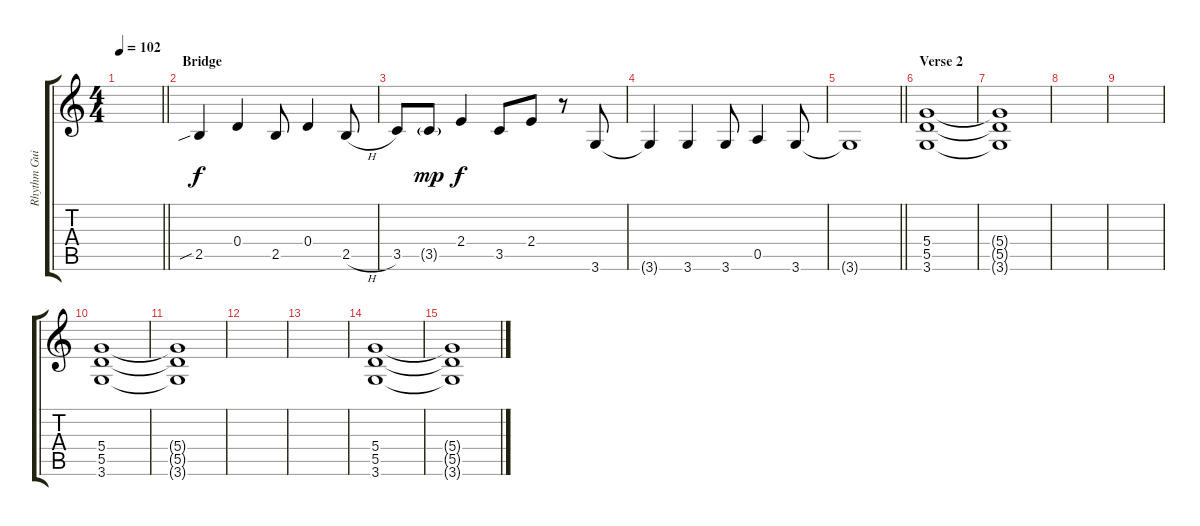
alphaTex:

\track ("Rhythm Guitar" "Rhythm Gui") {instrument electricguitarclean}
\staff {score tabs}
\tuning (E4 B3 G3 D3 A2 E2) {hide}
\ts (4 4)
\tempo 102
\clef g2
\barLineRight lightlight
\ks c
|
\section ("" "Bridge")
2.5{sib}.4 0.4.4 2.5.8 0.4.4 2.5{h}.8 |
3.5.8 3.5{g}.8{dy mp} 2.4.4{dy f} 3.5.8 2.4.8 r.8 3.6.8 |
3.6{t}.4 3.6.4 3.6.8 0.5.4 3.6.8 |
\barLineRight lightlight
3.6{t}.1 |
\section ("" "Verse 2")
(5.4 5.5 3.6).1 |
(5.4{t} 5.5{t} 3.6{t}).1 |
|
|
(5.4 5.5 3.6).1 |
(5.4{t} 5.5{t} 3.6{t}).1 |
|
|
(5.4 5.5 3.6).1 |
(5.4{t} 5.5{t} 3.6{t}).1
